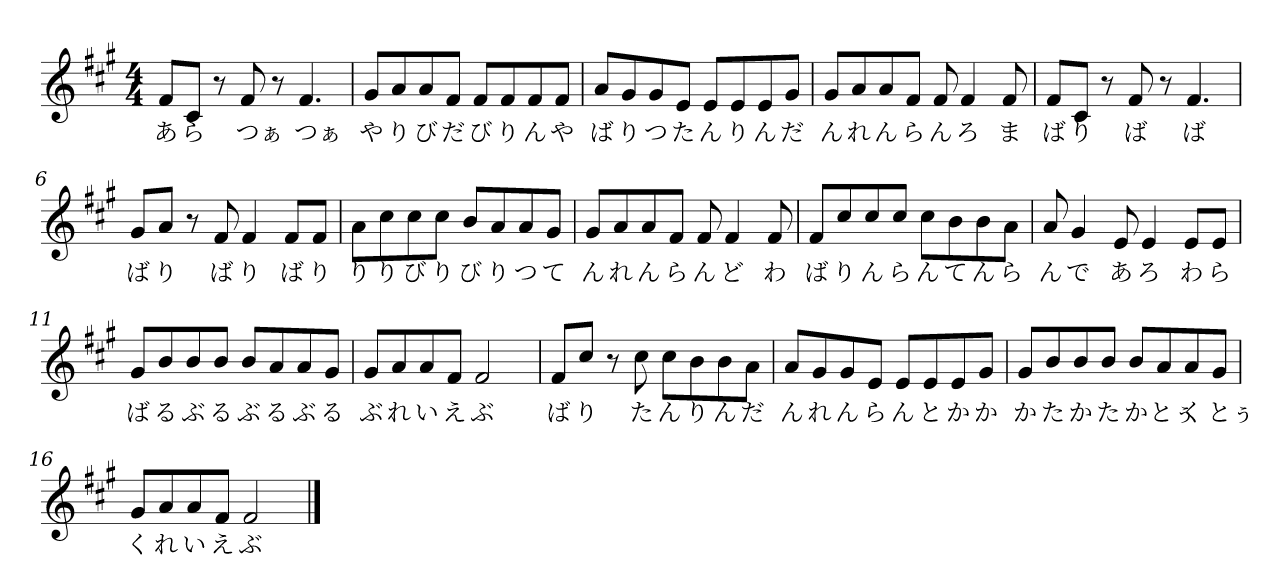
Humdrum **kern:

**kern	**text
*part1	*part1
*staff1	*staff1
*clefG2	*
*k[f#c#g#]	*
*M4/4	*
*MM120	*
=1	=1
8f#L	あ
8c#J	ら
8r	.
8f#	つぁ
8r	.
4.f#	つぁ
=2	=2
8g#L	や
8a	り
8a	び
8f#J	だ
8f#L	び
8f#	り
8f#	ん
8f#J	や
=3	=3
8aL	ば
8g#	り
8g#	つ
8eJ	た
8eL	ん
8e	り
8e	ん
8g#J	だ
=4	=4
8g#L	ん
8a	れ
8a	ん
8f#J	ら
8f#	ん
4f#	ろ
8f#	ま
=5	=5
8f#L	ば
8c#J	り
8r	.
8f#	ば
8r	.
4.f#	ば
=6	=6
8g#L	ば
8aJ	り
8r	.
8f#	ば
4f#	り
8f#L	ば
8f#J	り
=7	=7
8aL	り
8cc#	り
8cc#	び
8cc#J	り
8bL	び
8a	り
8a	つ
8g#J	て
=8	=8
8g#L	ん
8a	れ
8a	ん
8f#J	ら
8f#	ん
4f#	ど
8f#	わ
=9	=9
8f#L	ば
8cc#	り
8cc#	ん
8cc#J	ら
8cc#L	ん
8b	て
8b	ん
8aJ	ら
=10	=10
8a	ん
4g#	で
8e	あ
4e	ろ
8eL	わ
8eJ	ら
=11	=11
8g#L	ば
8b	る
8b	ぶ
8bJ	る
8bL	ぶ
8a	る
8a	ぶ
8g#J	る
=12	=12
8g#L	ぶ
8a	れ
8a	い
8f#J	え
2f#	ぶ
=13	=13
8f#L	ば
8cc#J	り
8r	.
8cc#	た
8cc#L	ん
8b	り
8b	ん
8aJ	だ
=14	=14
8aL	ん
8g#	れ
8g#	ん
8eJ	ら
8eL	ん
8e	と
8e	か
8g#J	か
=15	=15
8g#L	か
8b	た
8b	か
8bJ	た
8bL	か
8a	とぅ
8a	く
8g#J	とぅ
=16	=16
8g#L	く
8a	れ
8a	い
8f#J	え
2f#	ぶ
==	==
*-	*-
